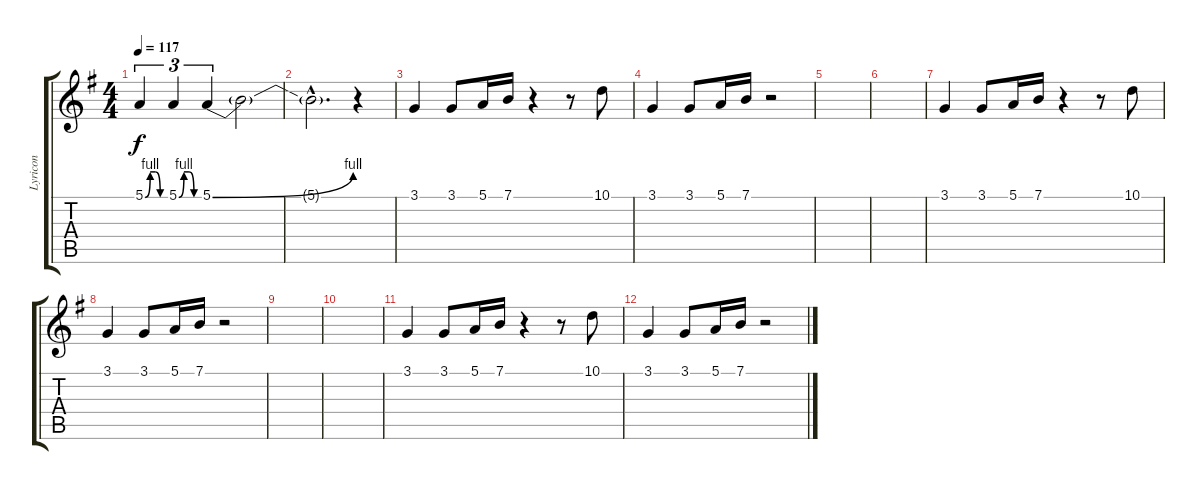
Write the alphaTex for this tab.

\track ("Lyricon" "Lyricon") {instrument flute}
\staff {score tabs}
\tuning (E4 B3 G3 D3 A2 E2) {hide}
\ts (4 4)
\tempo 117
\clef g2
\ks g
5.1{be (custom 0 0 15 4 30 4 45 0 60 0)}.4{tu (3 2) dy f} 5.1{be (custom 0 0 15 4 30 4 45 0 60 0)}.4{tu (3 2)} 5.1{be (bend 0 0 60 4)}.4{tu (3 2)} 5.1{t}.2 |
5.1{hac t}.2{d} r.4 |
3.1.4 3.1.8 5.1.16 7.1.16 r.4 r.8 10.1.8 |
3.1.4 3.1.8 5.1.16 7.1.16 r.2 |
|
|
3.1.4 3.1.8 5.1.16 7.1.16 r.4 r.8 10.1.8 |
3.1.4 3.1.8 5.1.16 7.1.16 r.2 |
|
|
3.1.4 3.1.8 5.1.16 7.1.16 r.4 r.8 10.1.8 |
3.1.4 3.1.8 5.1.16 7.1.16 r.2
